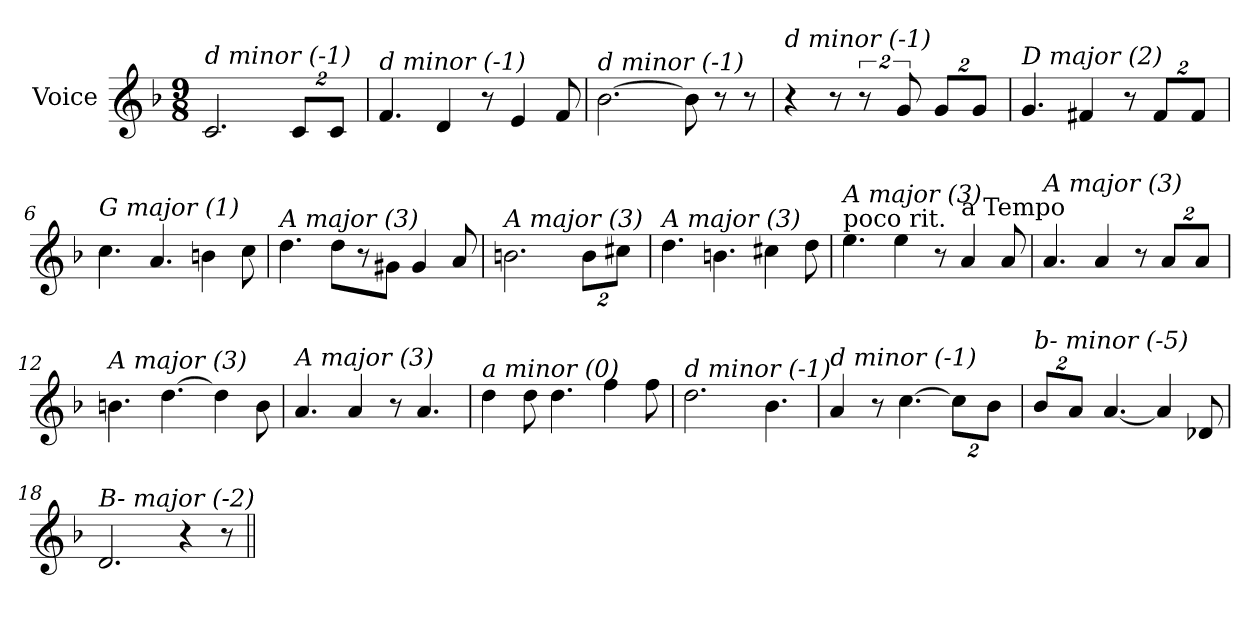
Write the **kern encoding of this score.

**kern
*part1
*staff1
*I"Voice
*I'V
*clefG2
*k[b-]
*M9/8
=1
!LO:TX:i:t=d minor (-1)
2.c/
*Xbrackettup
16%3c/L
16%3c/J
=2
!LO:TX:i:t=d minor (-1)
4.f/
4d/
8r
4e/
8f/
=3
!LO:TX:i:t=d minor (-1)
[2.b-\
8b-\]
8r
8r
=4
!LO:TX:i:t=d minor (-1)
4r
8r
*brackettup
16%3r
16%3g/
*Xbrackettup
16%3g/L
16%3g/J
=5
!LO:TX:i:t=D major (2)
4.g/
4f#X/
8r
16%3f#/L
16%3f#/J
=6
!LO:TX:i:t=G major (1)
4.cc\
4.a/
4bn\
8cc\
!!LO:LB:g=z
=7
!LO:TX:i:t=A major (3)
4.dd\
8dd\L
8r
8g#X\J
4g#/
8a/
=8
!LO:TX:i:t=A major (3)
2.bn\
16%3b\L
16%3cc#X\J
=9
!LO:TX:i:t=A major (3)
4.dd\
4.bn\
4cc#X\
8dd\
=10
!LO:TX:a:t=poco rit.
!LO:TX:i:t=A major (3)
4.ee\
4ee\
8r
!LO:TX:a:t=a Tempo
4a/
8a/
=11
!LO:TX:i:t=A major (3)
4.a/
4a/
8r
16%3a/L
16%3a/J
=12
!LO:TX:i:t=A major (3)
4.bn\
[4.dd\
4dd\]
8b\
!!LO:LB:g=z
=13
!LO:TX:i:t=A major (3)
4.a/
4a/
8r
4.a/
=14
!LO:TX:i:t=a minor (0)
4dd\
8dd\
4.dd\
4ff\
8ff\
=15
!LO:TX:i:t=d minor (-1)
2.dd\
4.b-\
=16
!LO:TX:i:t=d minor (-1)
4a/
8r
[4.cc\
16%3cc\L]
16%3b-\J
=17
!LO:TX:i:t=b- minor (-5)
16%3b-/L
16%3a/J
[4.a/
4a/]
8d-Xi/
=18
!LO:TX:i:t=B- major (-2)
2.d/
4r
8r
=||
*-
